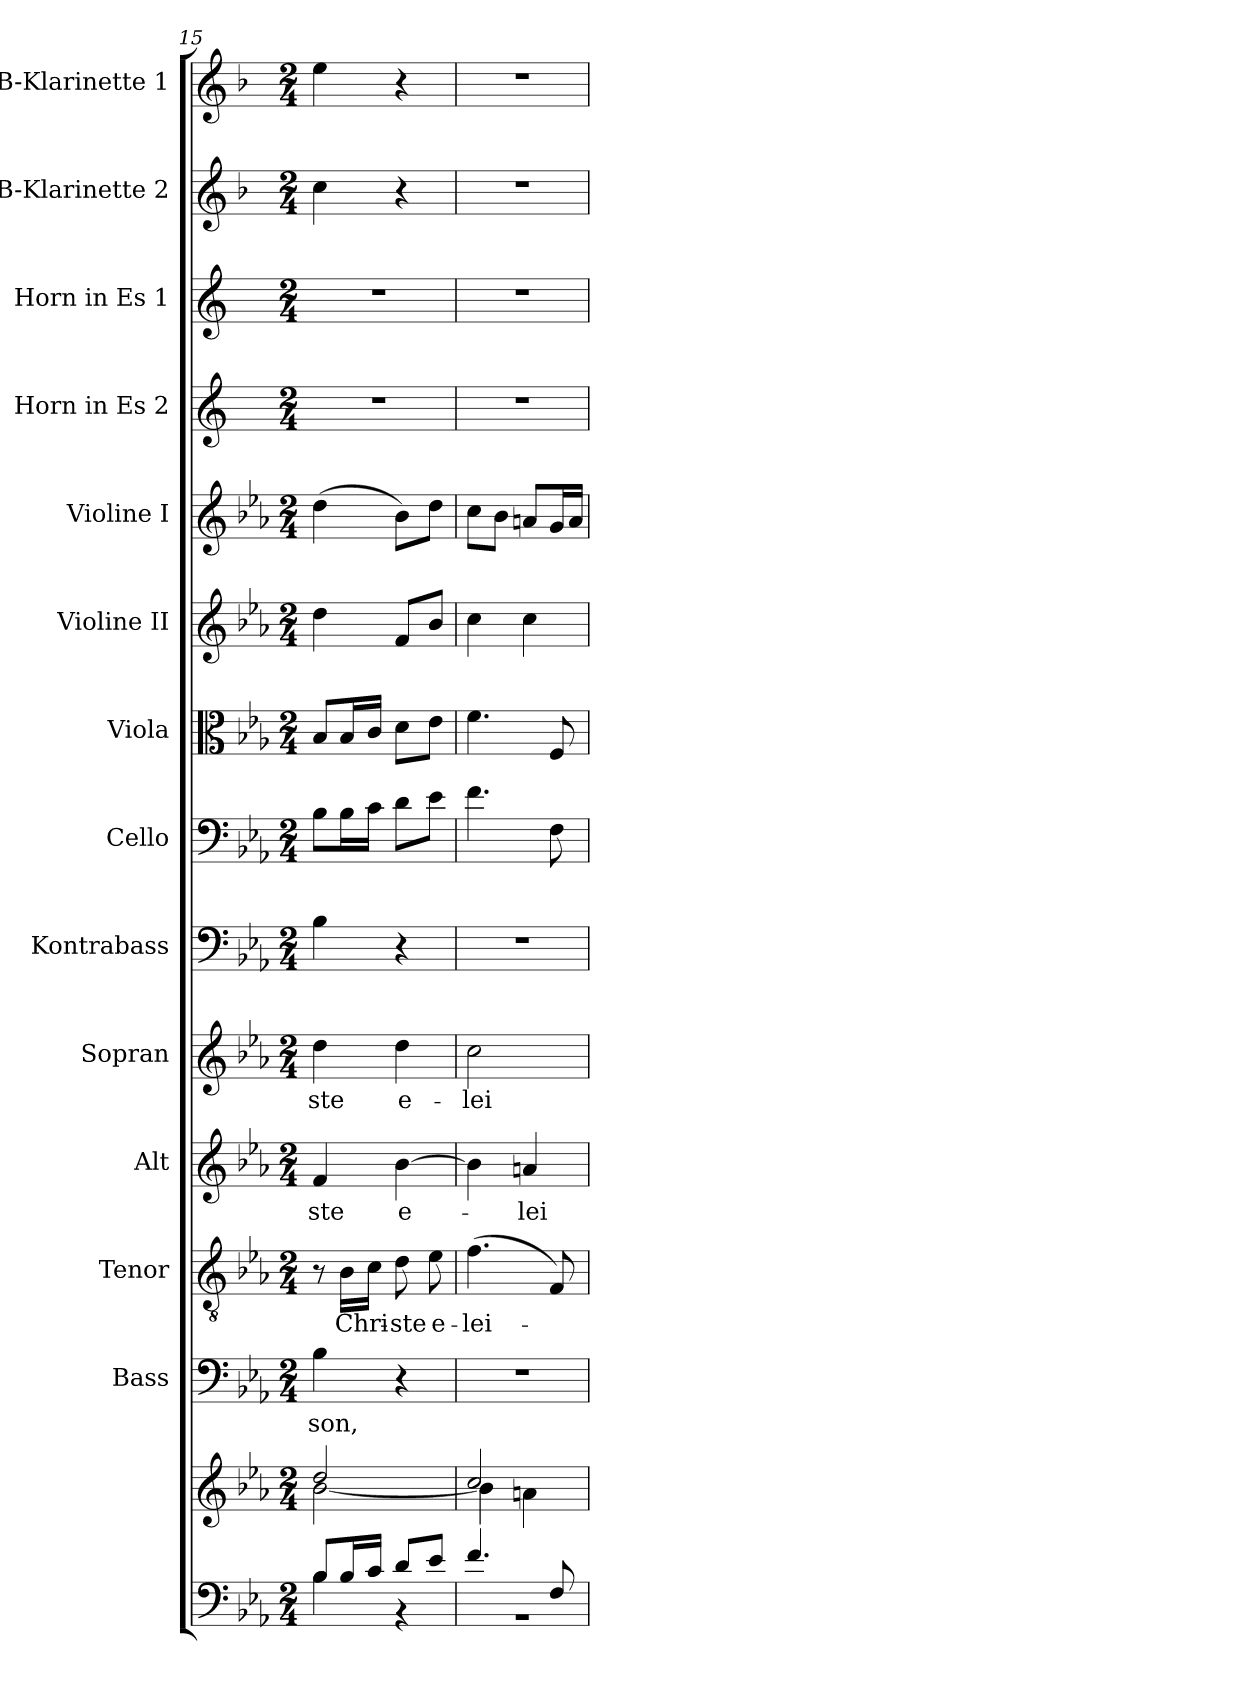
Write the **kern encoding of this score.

**kern	**kern	**kern	**text	**kern	**text	**kern	**text	**kern	**text	**kern	**kern	**kern	**kern	**kern	**kern	**kern	**kern	**kern
*part14	*part14	*part13	*part13	*part12	*part12	*part11	*part11	*part10	*part10	*part9	*part8	*part7	*part6	*part5	*part4	*part3	*part2	*part1
*staff15	*staff14	*staff13	*staff13	*staff12	*staff12	*staff11	*staff11	*staff10	*staff10	*staff9	*staff8	*staff7	*staff6	*staff5	*staff4	*staff3	*staff2	*staff1
*	*	*I"Bass	*	*I"Tenor	*	*I"Alt	*	*I"Sopran	*	*I"Kontrabass	*I"Cello	*I"Viola	*I"Violine II	*I"Violine I	*I"Horn in Es 2	*I"Horn in Es 1	*I"B-Klarinette 2	*I"B-Klarinette 1
*	*	*I'B.	*	*I'T.	*	*I'A.	*	*I'S.	*	*I'Kb.	*	*I'Vla.	*I'Vl. II	*I'Vl. I	*I'Hrn. 2	*I'Hrn. 1	*I'Kl. 2	*I'Kl. 1
*clefF4	*clefG2	*clefF4	*	*clefGv2	*	*clefG2	*	*clefG2	*	*clefF4	*clefF4	*clefC3	*clefG2	*clefG2	*clefG2	*clefG2	*clefG2	*clefG2
*	*	*	*	*	*	*	*	*	*	*ITrd7c12	*	*	*	*	*ITrd5c9	*ITrd5c9	*ITrd1c2	*ITrd1c2
*k[b-e-a-]	*k[b-e-a-]	*k[b-e-a-]	*	*k[b-e-a-]	*	*k[b-e-a-]	*	*k[b-e-a-]	*	*k[b-e-a-]	*k[b-e-a-]	*k[b-e-a-]	*k[b-e-a-]	*k[b-e-a-]	*k[b-e-a-]	*k[b-e-a-]	*k[b-e-a-]	*k[b-e-a-]
*E-:	*E-:	*E-:	*	*E-:	*	*E-:	*	*E-:	*	*E-:	*E-:	*E-:	*E-:	*E-:	*E-:	*E-:	*E-:	*E-:
*M2/4	*M2/4	*M2/4	*	*M2/4	*	*M2/4	*	*M2/4	*	*M2/4	*M2/4	*M2/4	*M2/4	*M2/4	*M2/4	*M2/4	*M2/4	*M2/4
=15	=15	=15	=15	=15	=15	=15	=15	=15	=15	=15	=15	=15	=15	=15	=15	=15	=15	=15
*^	*^	*	*	*	*	*	*	*	*	*	*	*	*	*	*	*	*	*
!	!	!	!	!	!LO:LY:b	!	!	!	!LO:LY:b	!	!LO:LY:b	!	!	!	!	!	!	!	!	!
8B-/L	4B-\	2dd/	[<2b-\	4B-\	-son,	8r	.	4f/	-ste	4dd\	-ste	4BB-\	8B-\L	8B-/L	4dd\	(>4dd\	2r	2r	4b-\	4dd\
!	!	!	!	!	!	!	!LO:LY:b	!	!	!	!	!	!	!	!	!	!	!	!	!
16B-/L	.	.	.	.	.	16B-\LL	Chri-	.	.	.	.	.	16B-\L	16B-/L	.	.	.	.	.	.
16c/JJ	.	.	.	.	.	16c\JJ	.	.	.	.	.	.	16c\JJ	16c/JJ	.	.	.	.	.	.
!	!	!	!	!	!	!	!LO:LY:b	!	!LO:LY:b	!	!LO:LY:b	!	!	!	!	!	!	!	!	!
8d/L	4r	.	.	4r	.	8d\	-ste	[4b-\	e-	4dd\	e-	4r	8d\L	8d\L	8f/L	8b-\L)	.	.	4r	4r
!	!	!	!	!	!	!	!LO:LY:b	!	!	!	!	!	!	!	!	!	!	!	!	!
8e-/J	.	.	.	.	.	8e-\	e-	.	.	.	.	.	8e-\J	8e-\J	8b-/J	8dd\J	.	.	.	.
=16	=16	=16	=16	=16	=16	=16	=16	=16	=16	=16	=16	=16	=16	=16	=16	=16	=16	=16	=16	=16
!	!LO:N:vis=1	!	!	!	!	!	!LO:LY:b	!	!	!	!LO:LY:b	!	!	!	!	!	!	!	!	!
4.f/	2rBB	2cc/	4b-\]	2r	.	(>4.f\	-lei-	4b-\]	.	2cc\	-lei-	2r	4.f\	4.f\	4cc\	8cc\L	2r	2r	2r	2r
.	.	.	.	.	.	.	.	.	.	.	.	.	.	.	.	8b-\J	.	.	.	.
!	!	!	!	!	!	!	!	!	!LO:LY:b	!	!	!	!	!	!	!	!	!	!	!
.	.	.	4an\	.	.	.	.	4an/	-lei-	.	.	.	.	.	4cc\	8an/L	.	.	.	.
8F/	.	.	.	.	.	8F/)	.	.	.	.	.	.	8F\	8F/	.	16g/L	.	.	.	.
.	.	.	.	.	.	.	.	.	.	.	.	.	.	.	.	16a/JJ	.	.	.	.
*v	*v	*	*	*	*	*	*	*	*	*	*	*	*	*	*	*	*	*	*	*
*	*v	*v	*	*	*	*	*	*	*	*	*	*	*	*	*	*	*	*	*
=	=	=	=	=	=	=	=	=	=	=	=	=	=	=	=	=	=	=
*-	*-	*-	*-	*-	*-	*-	*-	*-	*-	*-	*-	*-	*-	*-	*-	*-	*-	*-
